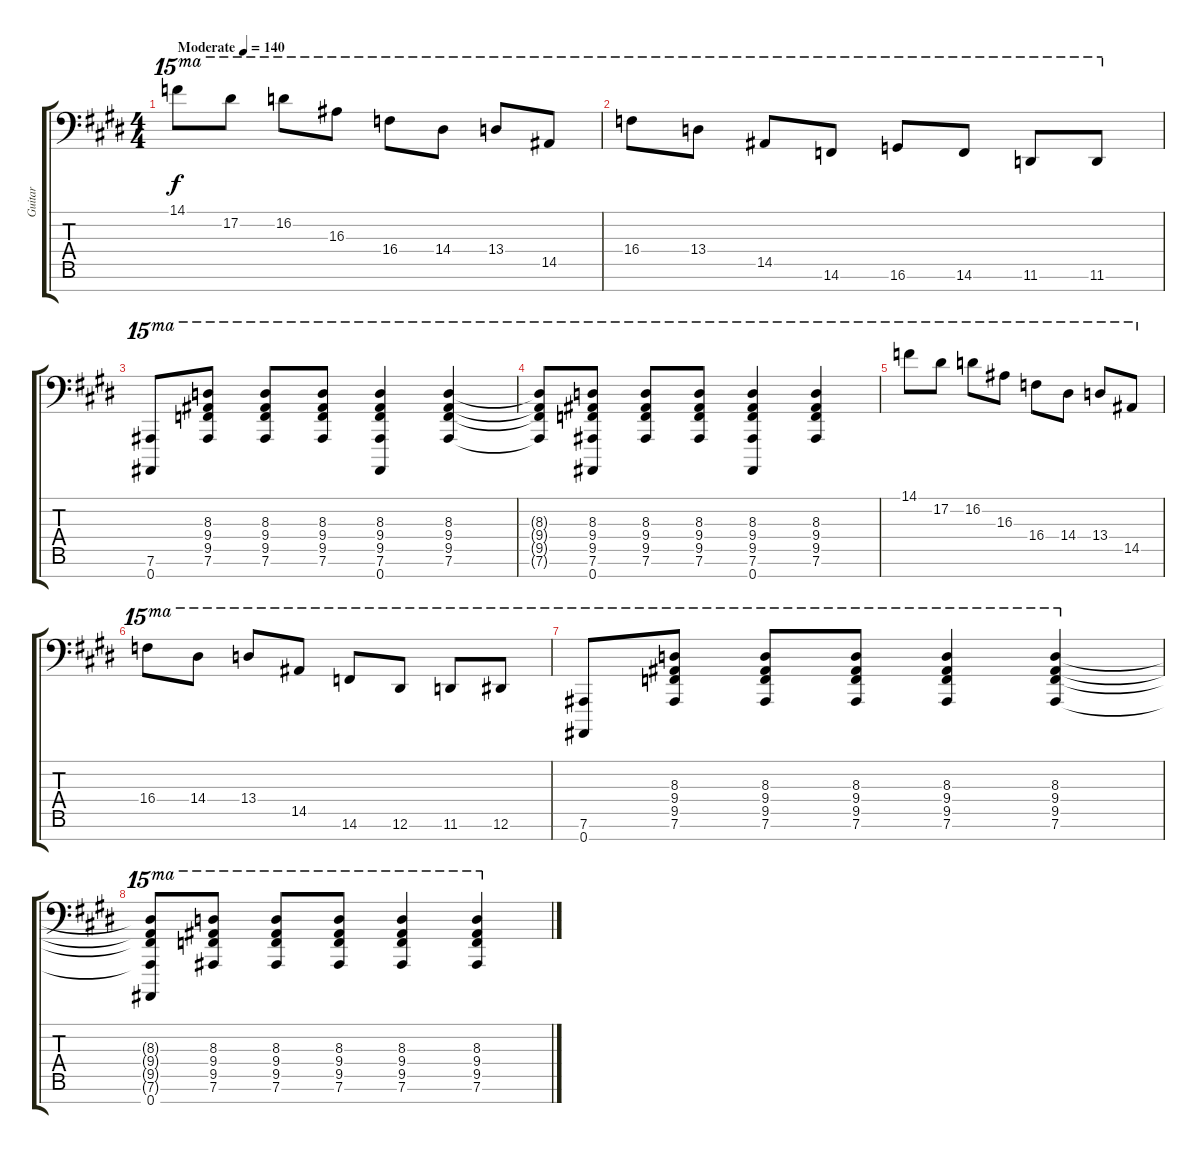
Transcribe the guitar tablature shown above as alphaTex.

\track ("Guitar" "Guitar") {instrument electricguitarjazz}
\staff {score tabs}
\tuning (Eb4 Bb3 Gb3 Db3 Ab2 Eb2 Bb1) {hide}
\ts (4 4)
\tempo (140 "Moderate")
\clef f4
\ks e
14.1.8{ot 15ma dy f instrument electricguitarjazz} 17.2.8{ot 15ma} 16.2.8{ot 15ma} 16.3.8{ot 15ma} 16.4.8{ot 15ma} 14.4.8{ot 15ma} 13.4.8{ot 15ma} 14.5.8{ot 15ma} |
16.4.8{ot 15ma} 13.4.8{ot 15ma} 14.5.8{ot 15ma} 14.6.8{ot 15ma} 16.6.8{ot 15ma} 14.6.8{ot 15ma} 11.6.8{ot 15ma} 11.6.8{ot 15ma} |
(7.6 0.7).8{ot 15ma} (8.3 9.4 9.5 7.6).8{ot 15ma} (8.3 9.4 9.5 7.6).8{ot 15ma} (8.3 9.4 9.5 7.6).8{ot 15ma} (8.3 9.4 9.5 7.6 0.7).4{ot 15ma} (8.3 9.4 9.5 7.6).4{ot 15ma} |
(8.3{t} 9.4{t} 9.5{t} 7.6{t}).8{ot 15ma} (8.3 9.4 9.5 7.6 0.7).8{ot 15ma} (8.3 9.4 9.5 7.6).8{ot 15ma} (8.3 9.4 9.5 7.6).8{ot 15ma} (8.3 9.4 9.5 7.6 0.7).4{ot 15ma} (8.3 9.4 9.5 7.6).4{ot 15ma} |
14.1.8{ot 15ma} 17.2.8{ot 15ma} 16.2.8{ot 15ma} 16.3.8{ot 15ma} 16.4.8{ot 15ma} 14.4.8{ot 15ma} 13.4.8{ot 15ma} 14.5.8{ot 15ma} |
16.4.8{ot 15ma} 14.4.8{ot 15ma} 13.4.8{ot 15ma} 14.5.8{ot 15ma} 14.6.8{ot 15ma} 12.6.8{ot 15ma} 11.6.8{ot 15ma} 12.6.8{ot 15ma} |
(7.6 0.7).8{ot 15ma} (8.3 9.4 9.5 7.6).8{ot 15ma} (8.3 9.4 9.5 7.6).8{ot 15ma} (8.3 9.4 9.5 7.6).8{ot 15ma} (8.3 9.4 9.5 7.6).4{ot 15ma} (8.3 9.4 9.5 7.6).4{ot 15ma} |
(8.3{t} 9.4{t} 9.5{t} 7.6{t} 0.7).8{ot 15ma} (8.3 9.4 9.5 7.6).8{ot 15ma} (8.3 9.4 9.5 7.6).8{ot 15ma} (8.3 9.4 9.5 7.6).8{ot 15ma} (8.3 9.4 9.5 7.6).4{ot 15ma} (8.3 9.4 9.5 7.6).4{ot 15ma}
